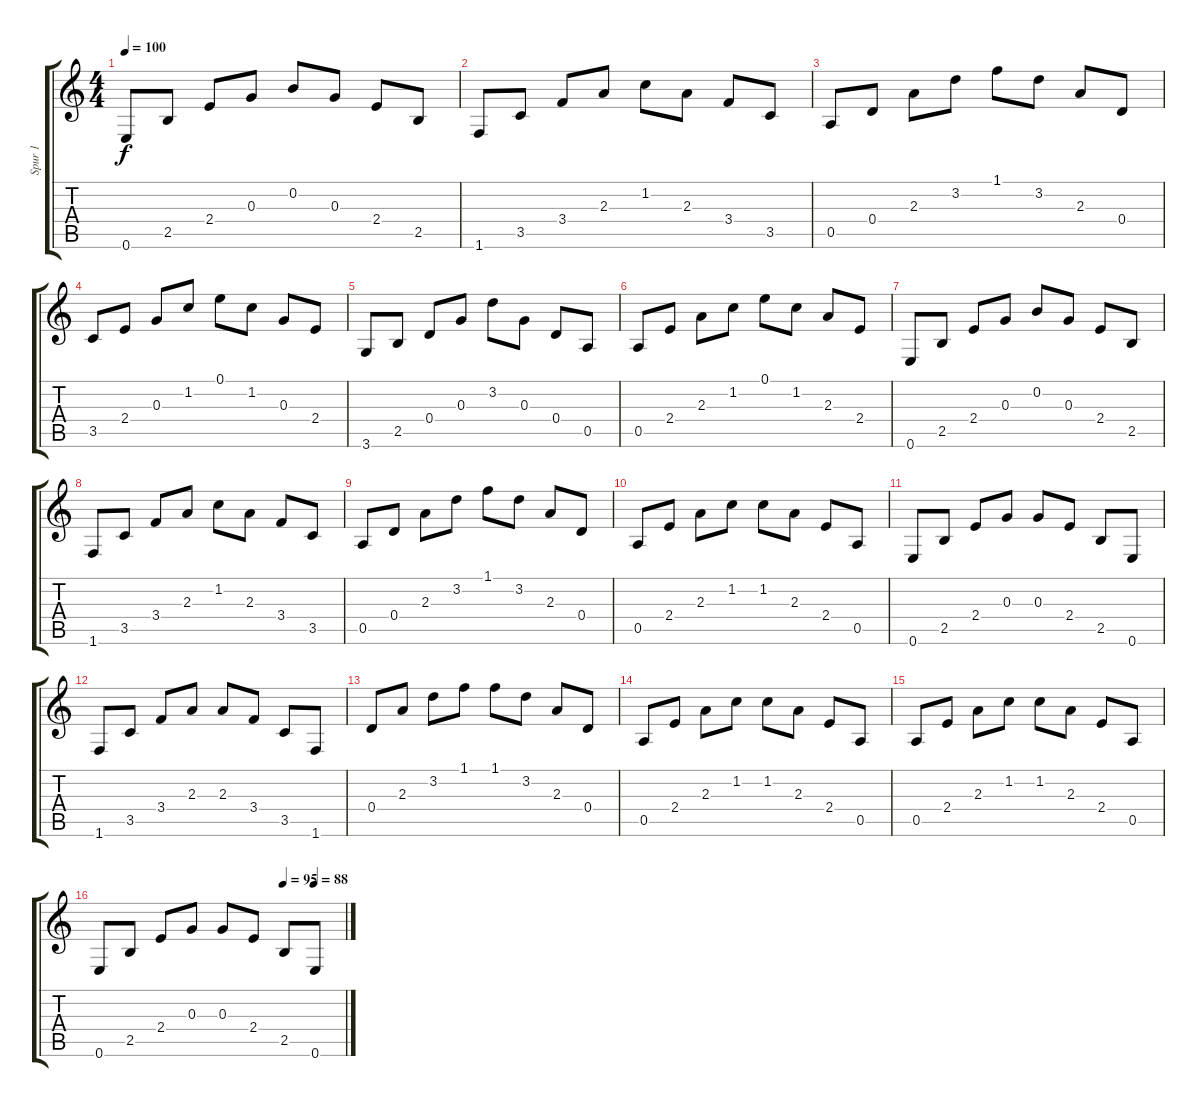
\track ("Spur 1" "Spur 1") {instrument acousticguitarnylon}
\staff {score tabs}
\tuning (E4 B3 G3 D3 A2 E2) {hide}
\ts (4 4)
\tempo 100
\clef g2
\ks c
0.6.8{dy f} 2.5.8 2.4.8 0.3.8 0.2.8 0.3.8 2.4.8 2.5.8 |
1.6.8 3.5.8 3.4.8 2.3.8 1.2.8 2.3.8 3.4.8 3.5.8 |
0.5.8 0.4.8 2.3.8 3.2.8 1.1.8 3.2.8 2.3.8 0.4.8 |
3.5.8 2.4.8 0.3.8 1.2.8 0.1.8 1.2.8 0.3.8 2.4.8 |
3.6.8 2.5.8 0.4.8 0.3.8 3.2.8 0.3.8 0.4.8 0.5.8 |
0.5.8 2.4.8 2.3.8 1.2.8 0.1.8 1.2.8 2.3.8 2.4.8 |
0.6.8 2.5.8 2.4.8 0.3.8 0.2.8 0.3.8 2.4.8 2.5.8 |
1.6.8 3.5.8 3.4.8 2.3.8 1.2.8 2.3.8 3.4.8 3.5.8 |
0.5.8 0.4.8 2.3.8 3.2.8 1.1.8 3.2.8 2.3.8 0.4.8 |
0.5.8 2.4.8 2.3.8 1.2.8 1.2.8 2.3.8 2.4.8 0.5.8 |
0.6.8 2.5.8 2.4.8 0.3.8 0.3.8 2.4.8 2.5.8 0.6.8 |
1.6.8 3.5.8 3.4.8 2.3.8 2.3.8 3.4.8 3.5.8 1.6.8 |
0.4.8 2.3.8 3.2.8 1.1.8 1.1.8 3.2.8 2.3.8 0.4.8 |
0.5.8 2.4.8 2.3.8 1.2.8 1.2.8 2.3.8 2.4.8 0.5.8 |
0.5.8 2.4.8 2.3.8 1.2.8 1.2.8 2.3.8 2.4.8 0.5.8 |
\tempo (95 0.75)
\tempo (88 0.875)
0.6.8 2.5.8 2.4.8 0.3.8 0.3.8 2.4.8 2.5.8 0.6.8
